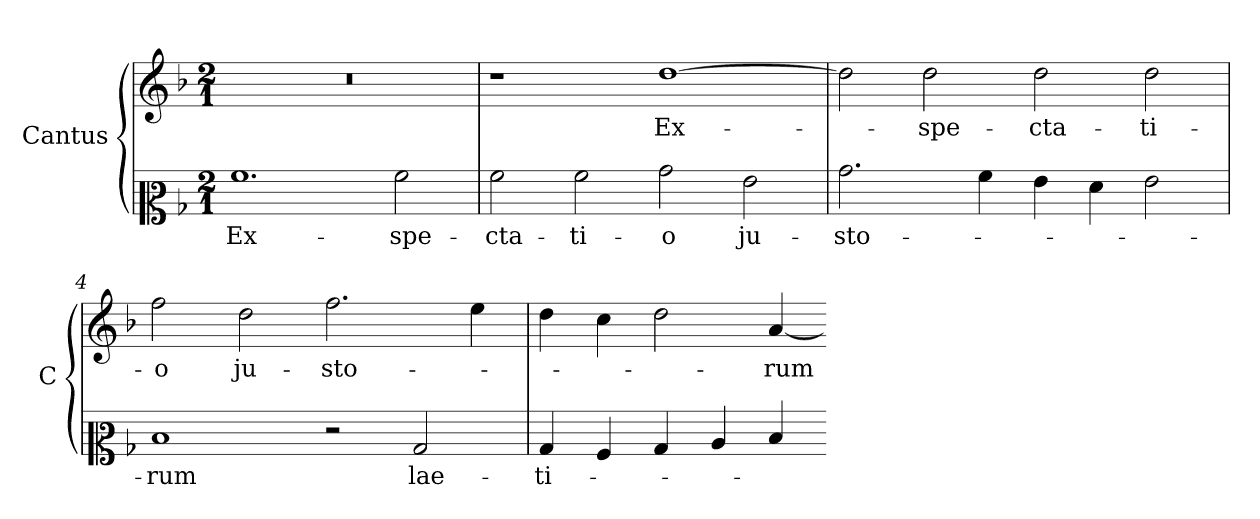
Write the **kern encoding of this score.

**kern	**text	**kern	**text
*part1	*part1	*part1	*part1
*staff2	*staff2	*staff1	*staff1
*I"Cantus	*	*	*
*I'C	*	*	*
*clefC2	*	*clefG2	*
*k[b-]	*	*k[b-]	*
*A:phr	*	*A:phr	*
*M2/1	*	*M2/1	*
=1	=1	=1	=1
1.a	Ex-	0r	.
2a	-spe-	.	.
=2	=2	=2	=2
2a	-cta-	1r	.
2a	-ti-	.	.
2b-	-o	[1dd	Ex-
2g	ju-	.	.
=3	=3	=3	=3
2.b-	-sto-	2dd]	.
.	.	2dd	-spe-
4a	.	.	.
4g	.	2dd	-cta-
4f	.	.	.
2g	.	2dd	-ti-
=4	=4	=4	=4
1d	-rum	2ff	-o
.	.	2dd	ju-
2r	.	2.ff	-sto-
2B-	lae-	.	.
.	.	4ee	.
=5	=5	=5	=5
4B-	-ti-	4dd	.
4A	.	4cc	.
4B-	.	2dd	.
4c	.	.	.
4d	.	[4a	-rum
=-	=-	=-	=-
*-	*-	*-	*-
